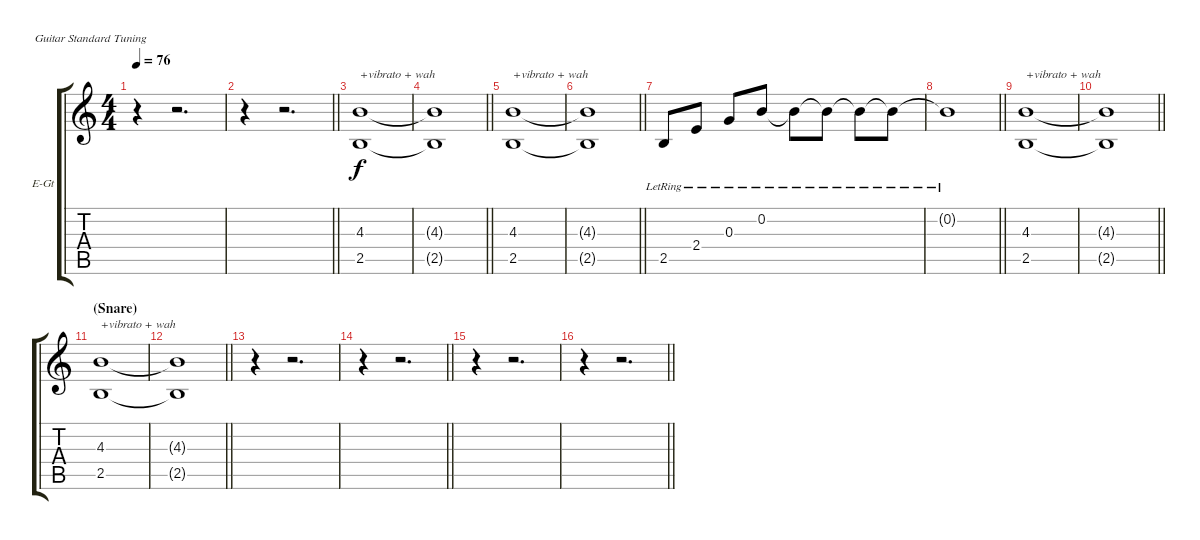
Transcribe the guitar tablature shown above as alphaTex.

\bracketExtendMode groupsimilarinstruments
\firstSystemTrackNameOrientation horizontal
\otherSystemsTrackNameOrientation horizontal
\track ("Mikael Akerfeldt" "E-Gt") {instrument electricguitarjazz}
\staff {score tabs}
\tuning (E4 B3 G3 D3 A2 E2)
\ts (4 4)
\tempo 76
\clef g2
\ks c
r.4{dy f} r.2{d} |
\barLineRight lightlight
r.4 r.2{d} |
(4.3 2.5).1{txt "+vibrato + wah"} |
\barLineRight lightlight
(4.3{t} 2.5{t}).1 |
(4.3 2.5).1{txt "+vibrato + wah"} |
\barLineRight lightlight
(4.3{t} 2.5{t}).1 |
2.5{lr}.8 2.4{lr}.8 0.3{lr}.8 0.2{lr}.8 0.2{lr t}.8 0.2{lr t}.8 0.2{lr t}.8 0.2{lr t}.8 |
\barLineRight lightlight
0.2{lr t}.1 |
(4.3 2.5).1{txt "+vibrato + wah"} |
\barLineRight lightlight
(4.3{t} 2.5{t}).1 |
\section ("" "(Snare)")
(4.3 2.5).1{txt "+vibrato + wah"} |
\barLineRight lightlight
(4.3{t} 2.5{t}).1 |
r.4 r.2{d} |
\barLineRight lightlight
r.4 r.2{d} |
r.4 r.2{d} |
\barLineRight lightlight
r.4 r.2{d}
